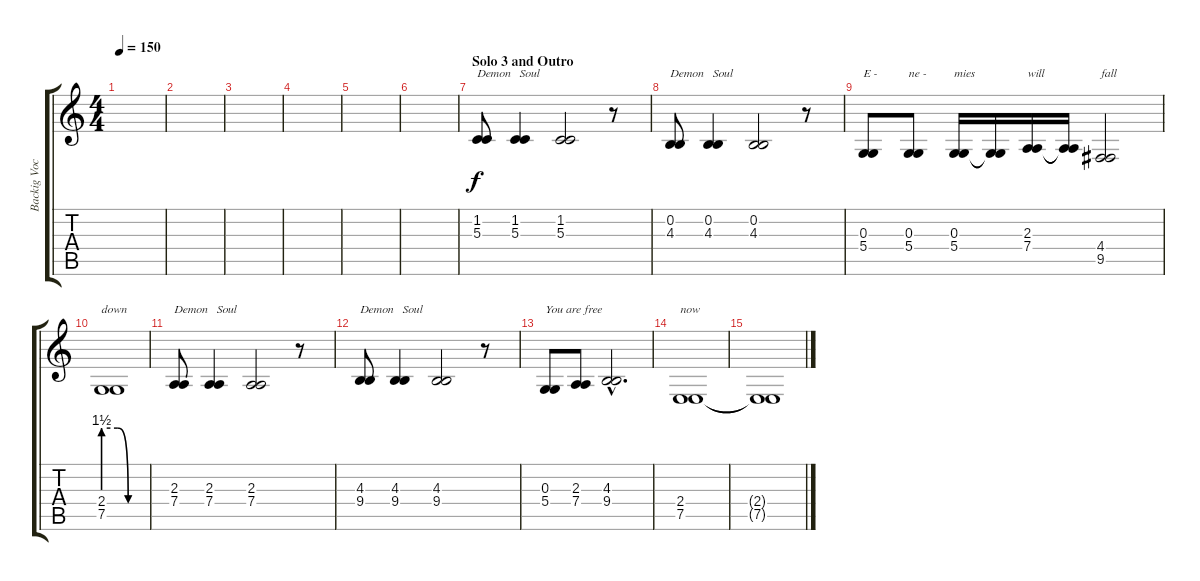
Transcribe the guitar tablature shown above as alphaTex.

\track ("Backig Vocal" "Backig Voc") {instrument choiraahs}
\staff {score tabs}
\tuning (E4 B3 G3 D3 A2 E2) {hide}
\ts (4 4)
\tempo 150
\clef g2
\ks c
|
|
|
|
|
|
\section ("" "Solo 3 and Outro")
(1.2 5.3).8{txt "Demon   Soul"} (1.2 5.3).4 (1.2 5.3).2 r.8 |
(0.2 4.3).8{txt "Demon   Soul"} (0.2 4.3).4 (0.2 4.3).2 r.8 |
(0.3 5.4).8{txt "E -"} (0.3 5.4).8{txt "ne -"} (0.3 5.4).16{txt "mies"} (0.3{t} 5.4{t}).16 (2.3 7.4).16{txt "will"} (2.3{t} 7.4{t}).16 (4.4 9.5).2{txt "fall"} |
(2.4{be (custom 0 6 20 6 35 0 60 0)} 7.5{be (custom 0 6 20 6 35 0 60 0)}).1{txt "down"} |
(2.3 7.4).8{txt "Demon   Soul"} (2.3 7.4).4 (2.3 7.4).2 r.8 |
(4.3 9.4).8{txt "Demon   Soul"} (4.3 9.4).4 (4.3 9.4).2 r.8 |
(0.3 5.4).8{txt "You are free"} (2.3 7.4).8 (4.3{hac} 9.4{hac}).2{d} |
(2.4 7.5).1{txt "now"} |
(2.4{t} 7.5{t}).1
